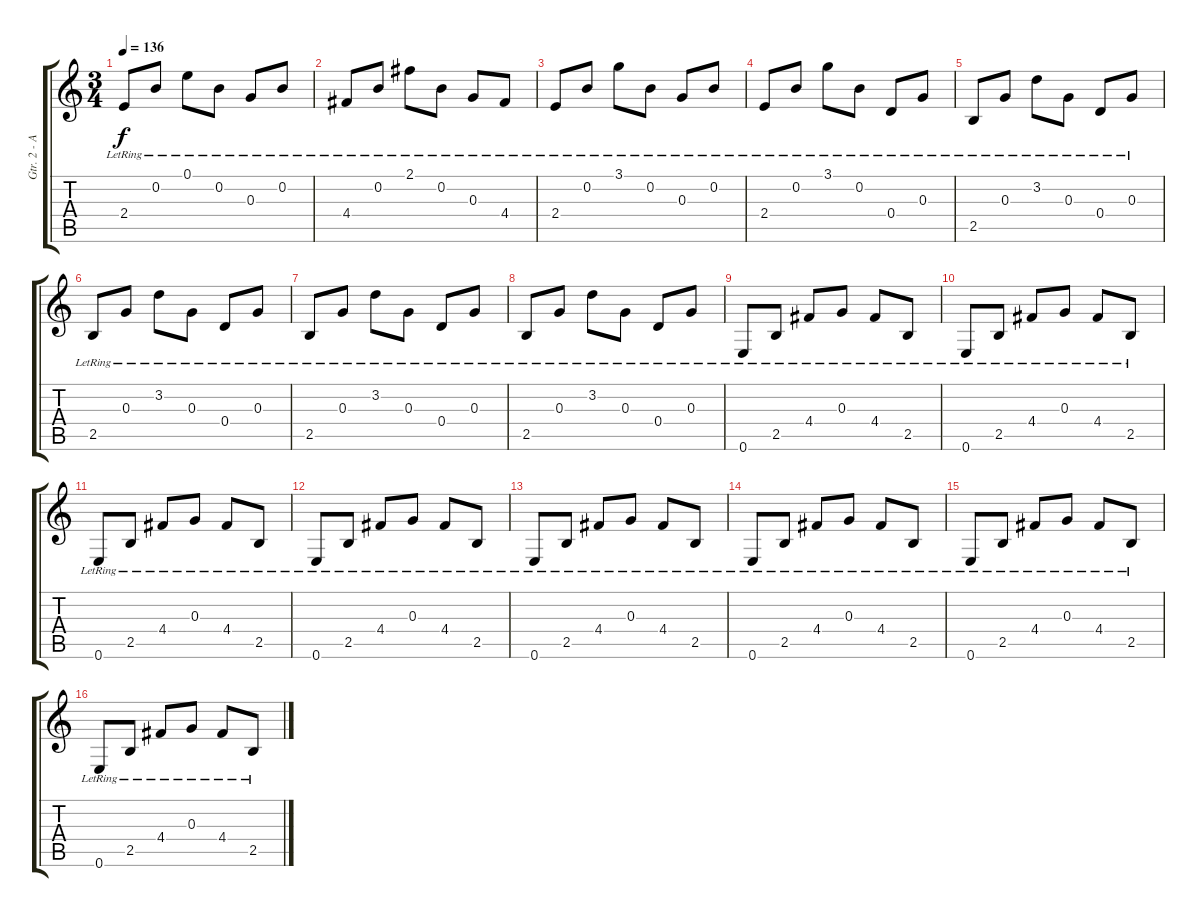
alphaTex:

\track ("Gtr. 2 - Acoustic" "Gtr. 2 - A") {instrument acousticguitarsteel}
\staff {score tabs}
\tuning (E4 B3 G3 D3 A2 E2) {hide}
\ts (3 4)
\tempo 136
\clef g2
\ks c
2.4{lr}.8{dy f} 0.2{lr}.8 0.1{lr}.8 0.2{lr}.8 0.3{lr}.8 0.2{lr}.8 |
4.4{lr}.8 0.2{lr}.8 2.1{lr}.8 0.2{lr}.8 0.3{lr}.8 4.4{lr}.8 |
2.4{lr}.8 0.2{lr}.8 3.1{lr}.8 0.2{lr}.8 0.3{lr}.8 0.2{lr}.8 |
2.4{lr}.8 0.2{lr}.8 3.1{lr}.8 0.2{lr}.8 0.4{lr}.8 0.3{lr}.8 |
2.5{lr}.8 0.3{lr}.8 3.2{lr}.8 0.3{lr}.8 0.4{lr}.8 0.3{lr}.8 |
2.5{lr}.8 0.3{lr}.8 3.2{lr}.8 0.3{lr}.8 0.4{lr}.8 0.3{lr}.8 |
2.5{lr}.8 0.3{lr}.8 3.2{lr}.8 0.3{lr}.8 0.4{lr}.8 0.3{lr}.8 |
2.5{lr}.8 0.3{lr}.8 3.2{lr}.8 0.3{lr}.8 0.4{lr}.8 0.3{lr}.8 |
0.6{lr}.8 2.5{lr}.8 4.4{lr}.8 0.3{lr}.8 4.4{lr}.8 2.5{lr}.8 |
0.6{lr}.8 2.5{lr}.8 4.4{lr}.8 0.3{lr}.8 4.4{lr}.8 2.5{lr}.8 |
0.6{lr}.8 2.5{lr}.8 4.4{lr}.8 0.3{lr}.8 4.4{lr}.8 2.5{lr}.8 |
0.6{lr}.8 2.5{lr}.8 4.4{lr}.8 0.3{lr}.8 4.4{lr}.8 2.5{lr}.8 |
0.6{lr}.8 2.5{lr}.8 4.4{lr}.8 0.3{lr}.8 4.4{lr}.8 2.5{lr}.8 |
0.6{lr}.8 2.5{lr}.8 4.4{lr}.8 0.3{lr}.8 4.4{lr}.8 2.5{lr}.8 |
0.6{lr}.8 2.5{lr}.8 4.4{lr}.8 0.3{lr}.8 4.4{lr}.8 2.5{lr}.8 |
0.6{lr}.8 2.5{lr}.8 4.4{lr}.8 0.3{lr}.8 4.4{lr}.8 2.5{lr}.8
